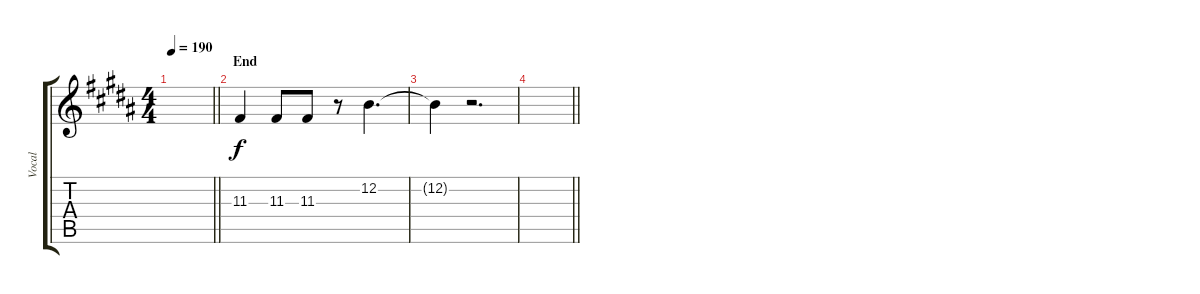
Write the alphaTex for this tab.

\track ("Vocal" "Vocal") {instrument brasssection}
\staff {score tabs}
\tuning (E4 B3 G3 D3 A2 E2) {hide}
\ts (4 4)
\tempo 190
\clef g2
\barLineRight lightlight
\ks b
|
\section ("" "End")
11.3.4 11.3.8 11.3.8 r.8 12.2.4{d} |
12.2{t}.4 r.2{d} |
\barLineRight lightlight
